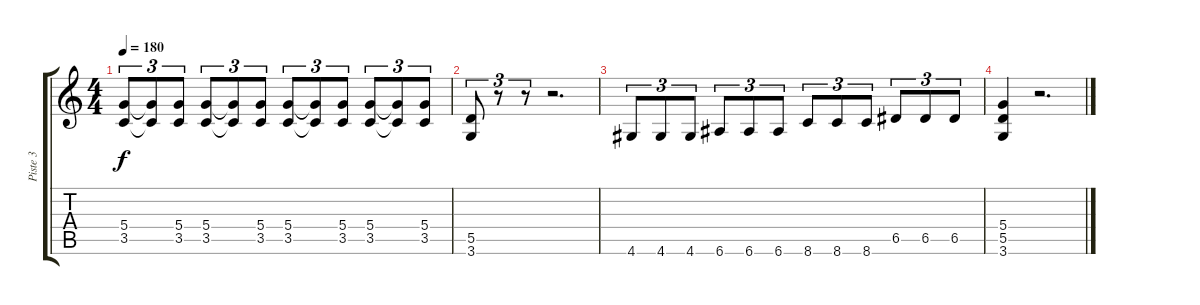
\track ("Piste 3" "Piste 3") {instrument distortionguitar}
\staff {score tabs}
\tuning (E4 B3 G3 D3 A2 E2) {hide}
\ts (4 4)
\tempo 180
\clef g2
\ks c
(5.4 3.5).8{tu (3 2) dy f} (5.4{t} 3.5{t}).8{tu (3 2)} (5.4 3.5).8{tu (3 2)} (5.4 3.5).8{tu (3 2)} (5.4{t} 3.5{t}).8{tu (3 2)} (5.4 3.5).8{tu (3 2)} (5.4 3.5).8{tu (3 2)} (5.4{t} 3.5{t}).8{tu (3 2)} (5.4 3.5).8{tu (3 2)} (5.4 3.5).8{tu (3 2)} (5.4{t} 3.5{t}).8{tu (3 2)} (5.4 3.5).8{tu (3 2)} |
(5.5 3.6).8{tu (3 2)} r.8{tu (3 2)} r.8{tu (3 2)} r.2{d} |
4.6.8{tu (3 2)} 4.6.8{tu (3 2)} 4.6.8{tu (3 2)} 6.6.8{tu (3 2)} 6.6.8{tu (3 2)} 6.6.8{tu (3 2)} 8.6.8{tu (3 2)} 8.6.8{tu (3 2)} 8.6.8{tu (3 2)} 6.5.8{tu (3 2)} 6.5.8{tu (3 2)} 6.5.8{tu (3 2)} |
(5.4 5.5 3.6).4 r.2{d}
